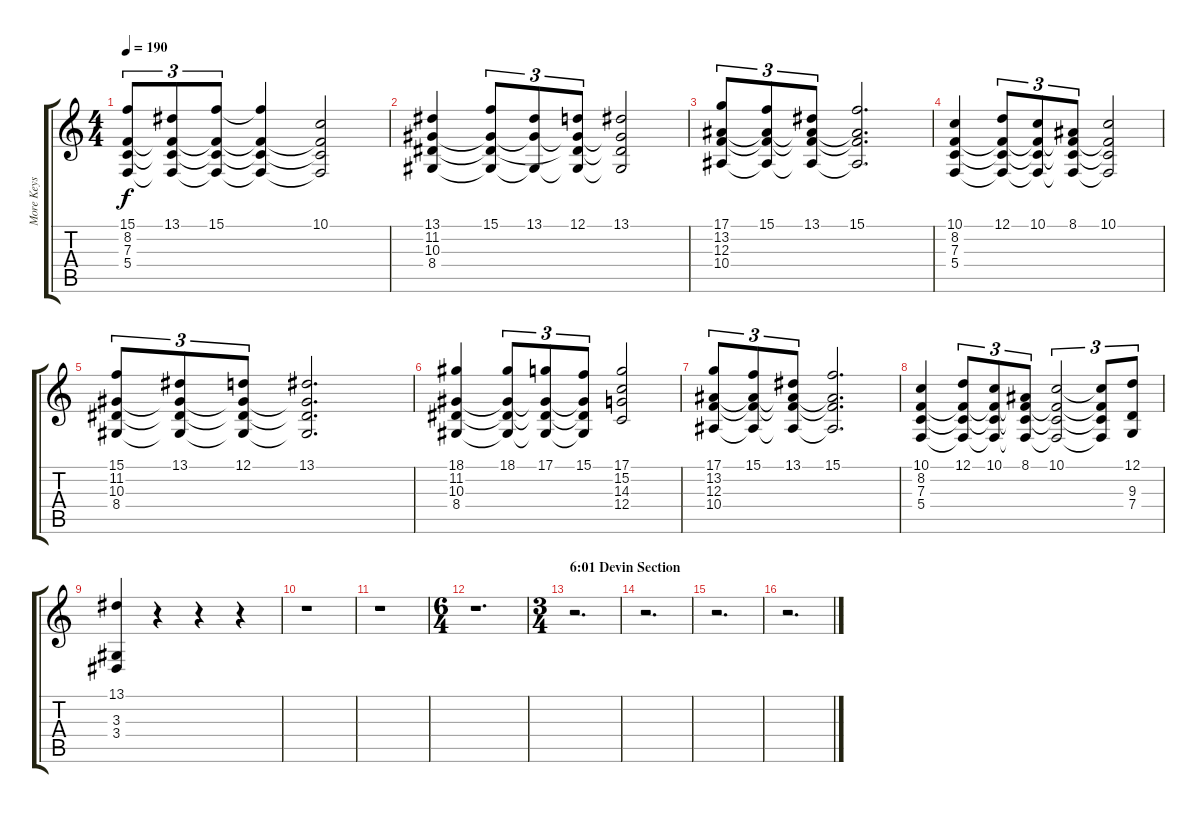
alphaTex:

\track ("More Keys" "More Keys") {instrument stringensemble1}
\staff {score tabs}
\tuning (D4 A3 F3 C3 G2 C2) {hide}
\ts (4 4)
\tempo 190
\clef g2
\ks c
(15.1 8.2 7.3 5.4).8{tu (3 2) dy f} (13.1 8.2{t} 7.3{t} 5.4{t}).8{tu (3 2)} (15.1 8.2{t} 7.3{t} 5.4{t}).8{tu (3 2)} (15.1{t} 8.2{t} 7.3{t} 5.4{t}).4 (10.1 8.2{t} 7.3{t} 5.4{t}).2 |
(13.1 11.2 10.3 8.4).4 (15.1 11.2{t} 10.3{t} 8.4{t}).8{tu (3 2)} (13.1 11.2{t} 8.4{t}).8{tu (3 2)} (12.1 11.2{t} 10.3{t} 8.4{t}).8{tu (3 2)} (13.1 11.2{t} 10.3{t} 8.4{t}).2 |
(17.1 13.2 12.3 10.4).8{tu (3 2)} (15.1 13.2{t} 12.3{t} 10.4{t}).8{tu (3 2)} (13.1 13.2{t} 12.3{t} 10.4{t}).8{tu (3 2)} (15.1 13.2{t} 12.3{t} 10.4{t}).2{d} |
(10.1 8.2 7.3 5.4).4 (12.1 8.2{t} 7.3{t} 5.4{t}).8{tu (3 2)} (10.1 8.2{t} 7.3{t} 5.4{t}).8{tu (3 2)} (8.1 8.2{t} 7.3{t} 5.4{t}).8{tu (3 2)} (10.1 8.2{t} 7.3{t} 5.4{t}).2 |
(15.1 11.2 10.3 8.4).8{tu (3 2)} (13.1 11.2{t} 10.3{t} 8.4{t}).8{tu (3 2)} (12.1 11.2{t} 10.3{t} 8.4{t}).8{tu (3 2)} (13.1 11.2{t} 10.3{t} 8.4{t}).2{d} |
(18.1 11.2 10.3 8.4).4 (18.1 11.2{t} 10.3{t} 8.4{t}).8{tu (3 2)} (17.1 11.2{t} 10.3{t} 8.4{t}).8{tu (3 2)} (15.1 11.2{t} 10.3{t} 8.4{t}).8{tu (3 2)} (17.1 15.2 14.3 12.4).2 |
(17.1 13.2 12.3 10.4).8{tu (3 2)} (15.1 13.2{t} 12.3{t} 10.4{t}).8{tu (3 2)} (13.1 13.2{t} 12.3{t} 10.4{t}).8{tu (3 2)} (15.1 13.2{t} 12.3{t} 10.4{t}).2{d} |
(10.1 8.2 7.3 5.4).4 (12.1 8.2{t} 7.3{t} 5.4{t}).8{tu (3 2)} (10.1 8.2{t} 7.3{t} 5.4{t}).8{tu (3 2)} (8.1 8.2{t} 7.3{t} 5.4{t}).8{tu (3 2)} (10.1 8.2{t} 7.3{t} 5.4{t}).2{tu (3 2)} (10.1{t} 8.2{t} 7.3{t} 5.4{t}).8{tu (3 2)} (12.1 9.3 7.4).8{tu (3 2)} |
(13.1 3.3 3.4).4 r.4 r.4 r.4 |
r.1 |
r.1 |
\ts (6 4)
r.1{d} |
\ts (3 4)
\section ("" "6:01 Devin Section")
r.2{d} |
r.2{d} |
r.2{d} |
r.2{d}
